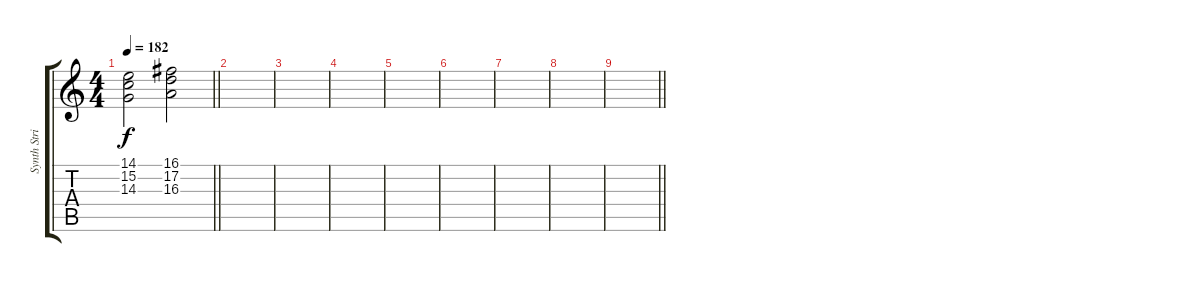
\track ("Synth Strings 2" "Synth Stri") {instrument synthstrings2}
\staff {score tabs}
\tuning (D4 A3 F3 C3 G2 D2) {hide}
\ts (4 4)
\tempo 182
\clef g2
\barLineRight lightlight
\ks c
(14.1 15.2 14.3).2{dy f volume 10 instrument synthstrings2} (16.1 17.2 16.3).2 |
|
|
|
|
|
|
|
\barLineRight lightlight
